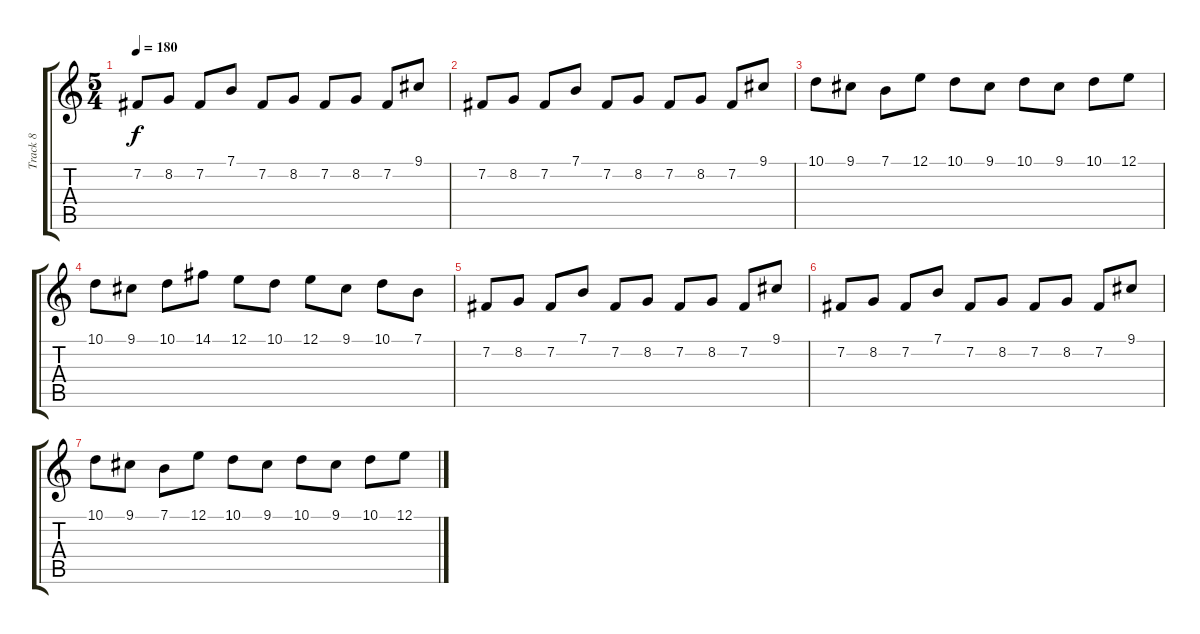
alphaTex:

\track ("Track 8" "Track 8") {instrument brightacousticpiano}
\staff {score tabs}
\tuning (E4 B3 G3 D3 A2 E2) {hide}
\ts (5 4)
\tempo 180
\clef g2
\ks c
7.2.8{dy f} 8.2.8 7.2.8 7.1.8 7.2.8 8.2.8 7.2.8 8.2.8 7.2.8 9.1.8 |
7.2.8 8.2.8 7.2.8 7.1.8 7.2.8 8.2.8 7.2.8 8.2.8 7.2.8 9.1.8 |
10.1.8 9.1.8 7.1.8 12.1.8 10.1.8 9.1.8 10.1.8 9.1.8 10.1.8 12.1.8 |
10.1.8 9.1.8 10.1.8 14.1.8 12.1.8 10.1.8 12.1.8 9.1.8 10.1.8 7.1.8 |
7.2.8 8.2.8 7.2.8 7.1.8 7.2.8 8.2.8 7.2.8 8.2.8 7.2.8 9.1.8 |
7.2.8 8.2.8 7.2.8 7.1.8 7.2.8 8.2.8 7.2.8 8.2.8 7.2.8 9.1.8 |
10.1.8 9.1.8 7.1.8 12.1.8 10.1.8 9.1.8 10.1.8 9.1.8 10.1.8 12.1.8
